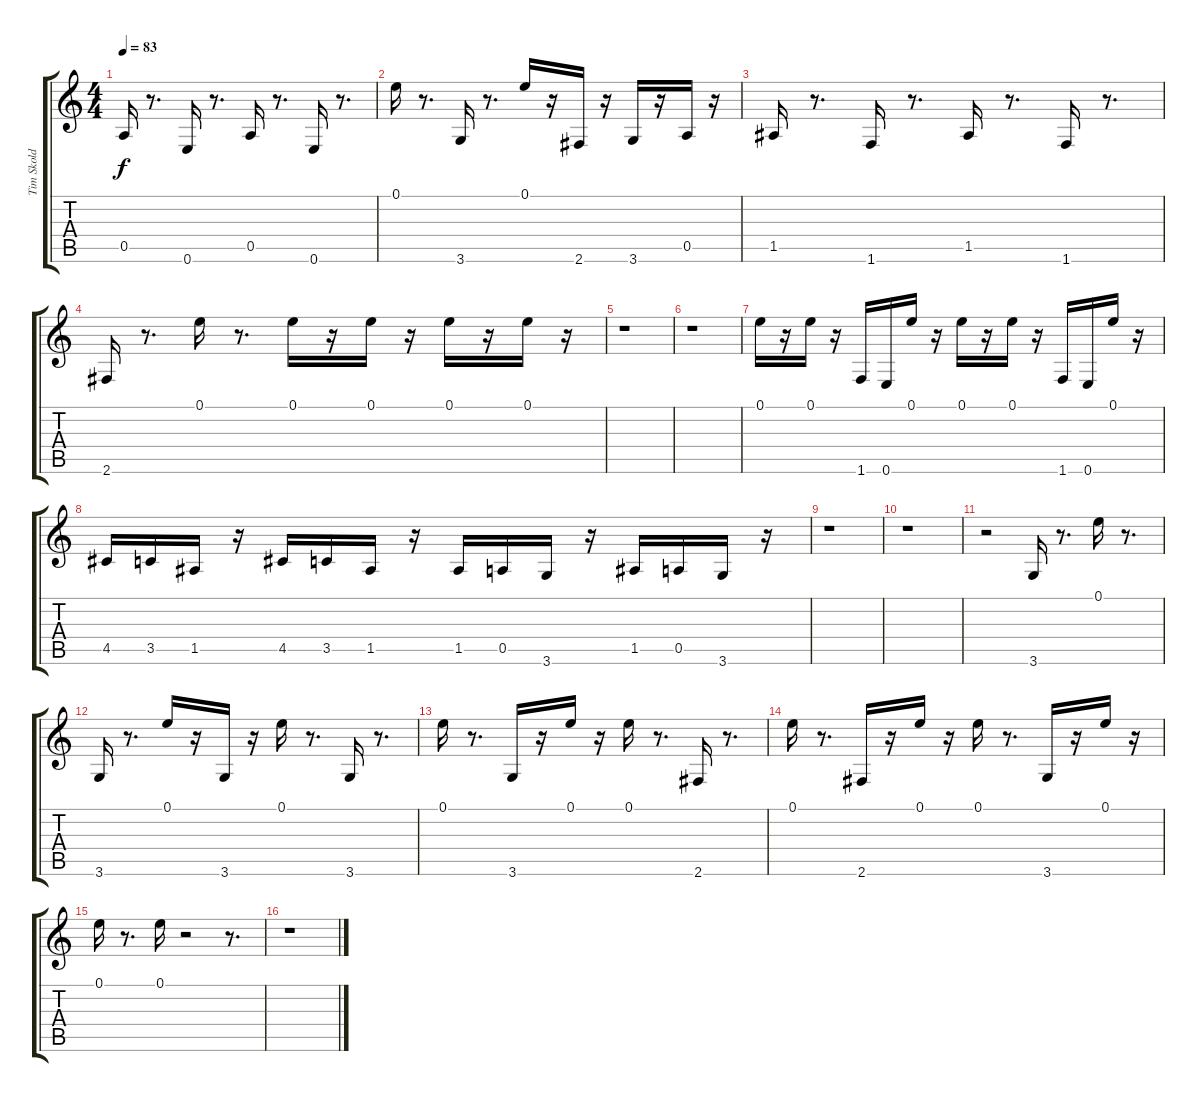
\track ("Tim Skold" "Tim Skold") {instrument distortionguitar}
\staff {score tabs}
\tuning (E4 B3 G3 D3 A2 E2) {hide}
\ts (4 4)
\tempo 83
\clef g2
\ks c
0.5.16{dy f} r.8{d} 0.6.16 r.8{d} 0.5.16 r.8{d} 0.6.16 r.8{d} |
0.1.16 r.8{d} 3.6.16 r.8{d} 0.1.16 r.16 2.6.16 r.16 3.6.16 r.16 0.5.16 r.16 |
1.5.16 r.8{d} 1.6.16 r.8{d} 1.5.16 r.8{d} 1.6.16 r.8{d} |
2.6.16 r.8{d} 0.1.16 r.8{d} 0.1.16 r.16 0.1.16 r.16 0.1.16 r.16 0.1.16 r.16 |
r.1 |
r.1 |
0.1.16 r.16 0.1.16 r.16 1.6.16 0.6.16 0.1.16 r.16 0.1.16 r.16 0.1.16 r.16 1.6.16 0.6.16 0.1.16 r.16 |
4.5.16 3.5.16 1.5.16 r.16 4.5.16 3.5.16 1.5.16 r.16 1.5.16 0.5.16 3.6.16 r.16 1.5.16 0.5.16 3.6.16 r.16 |
r.1 |
r.1 |
r.2 3.6.16 r.8{d} 0.1.16 r.8{d} |
3.6.16 r.8{d} 0.1.16 r.16 3.6.16 r.16 0.1.16 r.8{d} 3.6.16 r.8{d} |
0.1.16 r.8{d} 3.6.16 r.16 0.1.16 r.16 0.1.16 r.8{d} 2.6.16 r.8{d} |
0.1.16 r.8{d} 2.6.16 r.16 0.1.16 r.16 0.1.16 r.8{d} 3.6.16 r.16 0.1.16 r.16 |
0.1.16 r.8{d} 0.1.16 r.2 r.8{d} |
r.1
